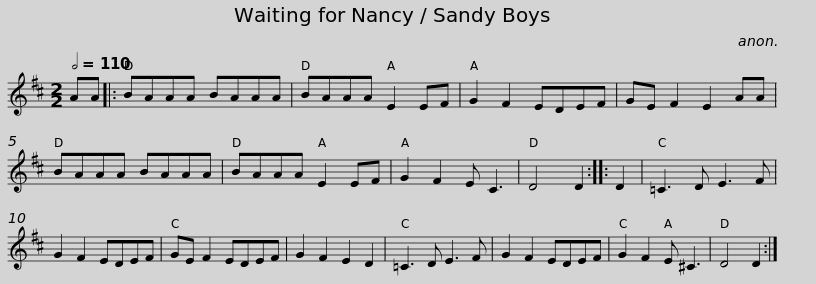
X:1
L:1/8
Q:1/2=110
M:2/2
I:linebreak $
K:D
V:1 treble
V:1
 AA |: BAAA BAAA | BAAA E2 EF | G2 F2 EDEF | GE F2 E2 AA | %5
 BAAA BAAA |$ BAAA E2 EF | G2 F2 E C3 | D4 D2 :: D2 | %10
 =C3 D E3 F | G2 F2 EDEF | GE F2 EDEF | G2 F2 E2 D2 |$ =C3 D E3 F | %15
 G2 F2 EDEF | G2 F2 E ^C3 | D4 D2 :| %18
